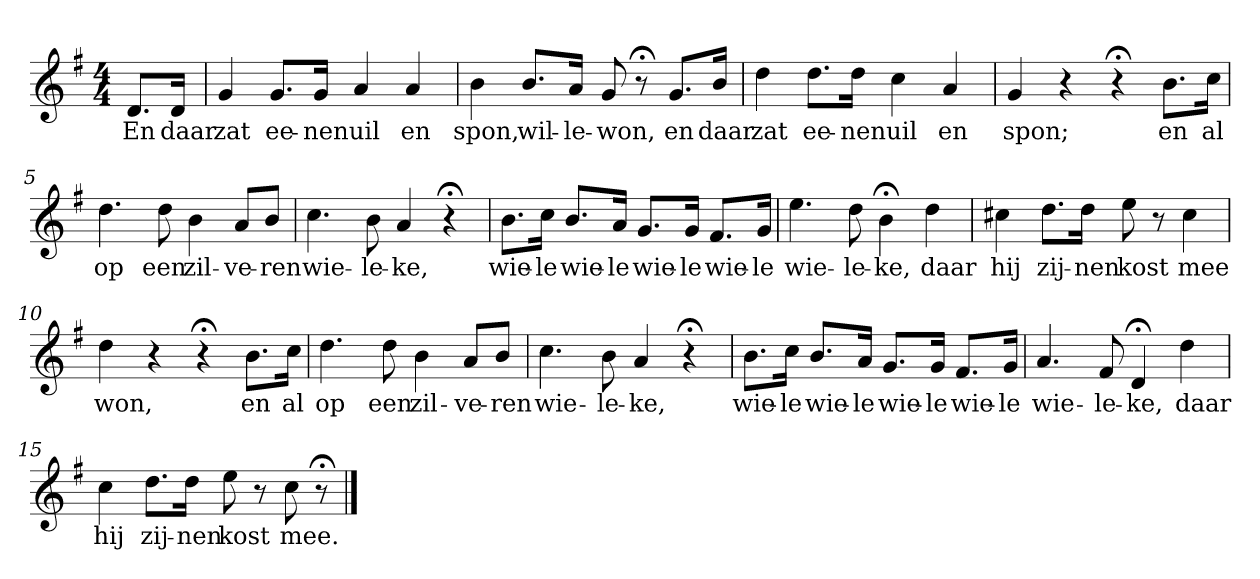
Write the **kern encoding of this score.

**kern	**text
*part1	*part1
*staff1	*staff1
*k[f#]	*
*G:	*
*M4/4	*
*MM120	*
=	=
8.dL	En
16dJk	daar
=1	=1
4g	zat
8.gL	ee-
16gJk	-nen
4a	uil
4a	en
=2	=2
4b	spon,
8.bL	wil-
16aJk	-le-
8g	-won,
8r;<	.
8.gL	en
16bJk	daar
=3	=3
4dd	zat
8.ddL	ee-
16ddJk	-nen
4cc	uil
4a	en
=4	=4
4g	spon;
4r	.
4r;<	.
8.bL	en
16ccJk	al
=5	=5
4.dd	op
8dd	een
4b	zil-
8aL	-ve-
8bJ	-ren
=6	=6
4.cc	wie-
8b	-le-
4a	-ke,
4r;<	.
=7	=7
8.bL	wie-
16ccJk	-le
8.bL	wie-
16aJk	-le
8.gL	wie-
16gJk	-le
8.f#L	wie-
16gJk	-le
=8	=8
4.ee	wie-
8dd	-le-
4b;<	-ke,
4dd	daar
=9	=9
4cc#X	hij
8.ddL	zij-
16ddJk	-nen
8ee	kost
8r	.
4cc#	mee
=10	=10
4dd	won,
4r	.
4r;<	.
8.bL	en
16ccJk	al
=11	=11
4.dd	op
8dd	een
4b	zil-
8aL	-ve-
8bJ	-ren
=12	=12
4.cc	wie-
8b	-le-
4a	-ke,
4r;<	.
=13	=13
8.bL	wie-
16ccJk	-le
8.bL	wie-
16aJk	-le
8.gL	wie-
16gJk	-le
8.f#L	wie-
16gJk	-le
=14	=14
4.a	wie-
8f#	-le-
4d;<	-ke,
4dd	daar
=15	=15
4cc	hij
8.ddL	zij-
16ddJk	-nen
8ee	kost
8r	.
8cc	mee.
8r;<	.
==	==
*-	*-
